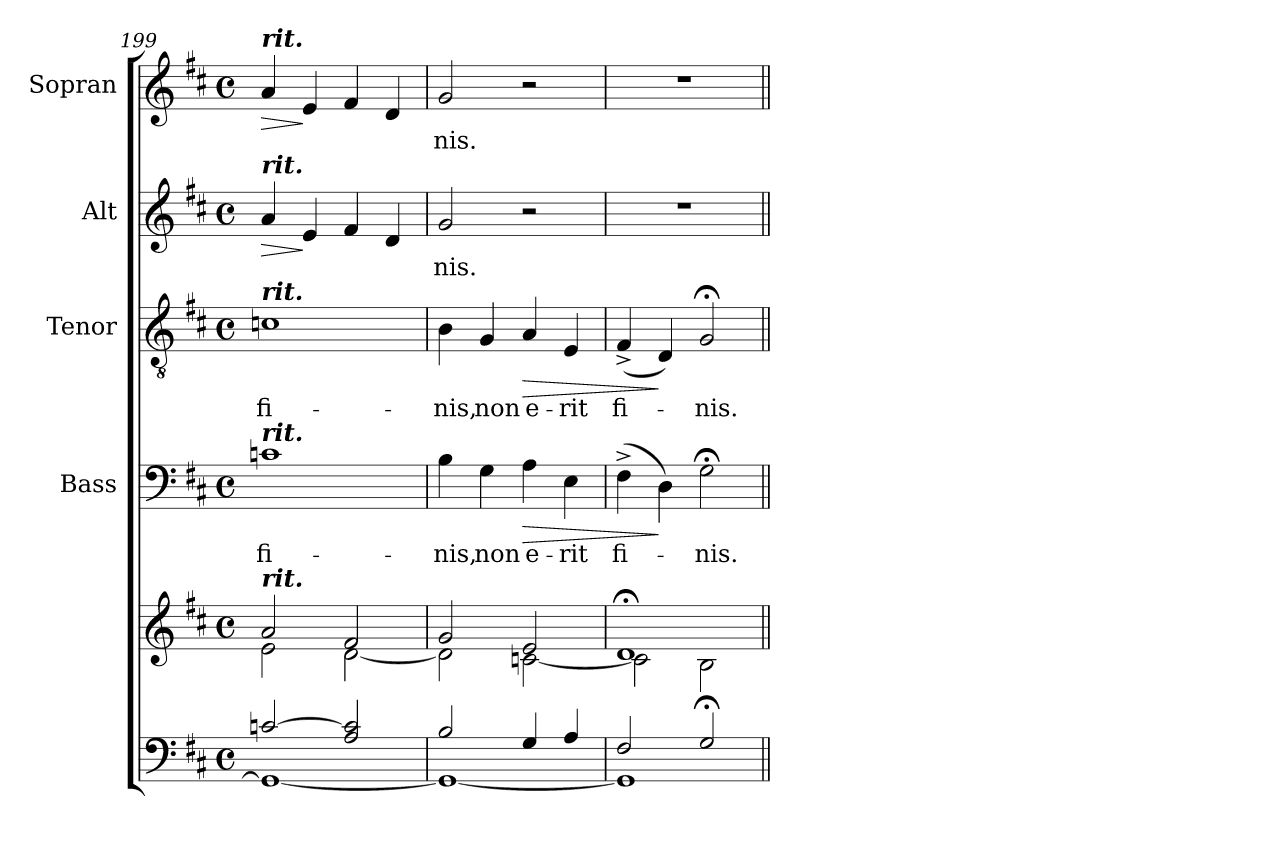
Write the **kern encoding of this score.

**kern	**kern	**kern	**text	**dynam	**kern	**text	**dynam	**kern	**text	**dynam	**kern	**text	**dynam
*part5	*part5	*part4	*part4	*part4	*part3	*part3	*part3	*part2	*part2	*part2	*part1	*part1	*part1
*staff6	*staff5	*staff4	*staff4	*staff4	*staff3	*staff3	*staff3	*staff2	*staff2	*staff2	*staff1	*staff1	*staff1
*	*	*I"Bass	*	*	*I"Tenor	*	*	*I"Alt	*	*	*I"Sopran	*	*
*	*	*I'B.	*	*	*I'T.	*	*	*I'A.	*	*	*I'S.	*	*
*clefF4	*clefG2	*clefF4	*	*	*clefGv2	*	*	*clefG2	*	*	*clefG2	*	*
*k[f#c#]	*k[f#c#]	*k[f#c#]	*	*	*k[f#c#]	*	*	*k[f#c#]	*	*	*k[f#c#]	*	*
*D:	*D:	*D:	*	*	*D:	*	*	*D:	*	*	*D:	*	*
*M4/4	*M4/4	*M4/4	*	*	*M4/4	*	*	*M4/4	*	*	*M4/4	*	*
*met(c)	*met(c)	*met(c)	*	*	*met(c)	*	*	*met(c)	*	*	*met(c)	*	*
=199	=199	=199	=199	=199	=199	=199	=199	=199	=199	=199	=199	=199	=199
*^	*^	*	*	*	*	*	*	*	*	*	*	*	*
!	!	!	!	!	!	!	!	!	!	!	!	!	!LO:TX:a:Bi:t=rit.	!	!
!	!	!	!	!	!	!	!	!	!	!LO:TX:a:Bi:t=rit.	!	!	!	!	!
!	!	!	!	!	!	!	!LO:TX:a:Bi:t=rit.	!	!	!	!	!	!	!	!
!	!	!	!	!LO:TX:a:Bi:t=rit.	!	!	!	!	!	!	!	!	!	!	!
!	!	!LO:TX:a:Bi:t=rit.	!	!	!	!	!	!	!	!	!	!	!	!	!
!	!	!	!	!	!LO:LY:b	!	!	!LO:LY:b	!	!	!	!LO:HP:b	!	!	!LO:HP:b
[>2cn/	1GG_	2a/	2e\	1cn	fi-	.	1cn	fi-	.	4a/	.	>	4a/	.	>
.	.	.	.	.	.	.	.	.	.	4e/	.	]	4e/	.	]
2A/ 2c/]	.	2f#/	[<2d\	.	.	.	.	.	.	4f#/	.	.	4f#/	.	.
.	.	.	.	.	.	.	.	.	.	4d/	.	.	4d/	.	.
=200	=200	=200	=200	=200	=200	=200	=200	=200	=200	=200	=200	=200	=200	=200	=200
!	!	!	!	!	!LO:LY:b	!	!	!LO:LY:b	!	!	!LO:LY:b	!	!	!LO:LY:b	!
2B/	1GG_	2g/	2d\]	4B\	-nis,	.	4B\	-nis,	.	2g/	-nis.	.	2g/	-nis.	.
!	!	!	!	!	!LO:LY:b	!	!	!LO:LY:b	!	!	!	!	!	!	!
.	.	.	.	4G\	non	.	4G/	non	.	.	.	.	.	.	.
!	!	!	!	!	!LO:LY:b	!LO:HP:b	!	!LO:LY:b	!LO:HP:b	!	!	!	!	!	!
4G/	.	2e/	[<2cn\	4A\	e-	>	4A/	e-	>	2r	.	.	2r	.	.
!	!	!	!	!	!LO:LY:b	!	!	!LO:LY:b	!	!	!	!	!	!	!
4A/	.	.	.	4E\	-rit	.	4E/	-rit	.	.	.	.	.	.	.
=201	=201	=201	=201	=201	=201	=201	=201	=201	=201	=201	=201	=201	=201	=201	=201
!	!	!	!	!	!LO:LY:b	!	!	!LO:LY:b	!	!	!	!	!	!	!
2F#/	1GG]	1d;<	2c\]	(>4F#^>\	fi-	.	(<4F#^>/	fi-	.	1r	.	.	1r	.	.
.	.	.	.	4D\)	.	]	4D/)	.	]	.	.	.	.	.	.
!	!	!	!	!	!LO:LY:b	!	!	!LO:LY:b	!	!	!	!	!	!	!
2G;</	.	.	2B\	2G;<\	-nis.	.	2G;</	-nis.	.	.	.	.	.	.	.
*v	*v	*	*	*	*	*	*	*	*	*	*	*	*	*	*
*	*v	*v	*	*	*	*	*	*	*	*	*	*	*	*
=||	=||	=||	=||	=||	=||	=||	=||	=||	=||	=||	=||	=||	=||
*-	*-	*-	*-	*-	*-	*-	*-	*-	*-	*-	*-	*-	*-
